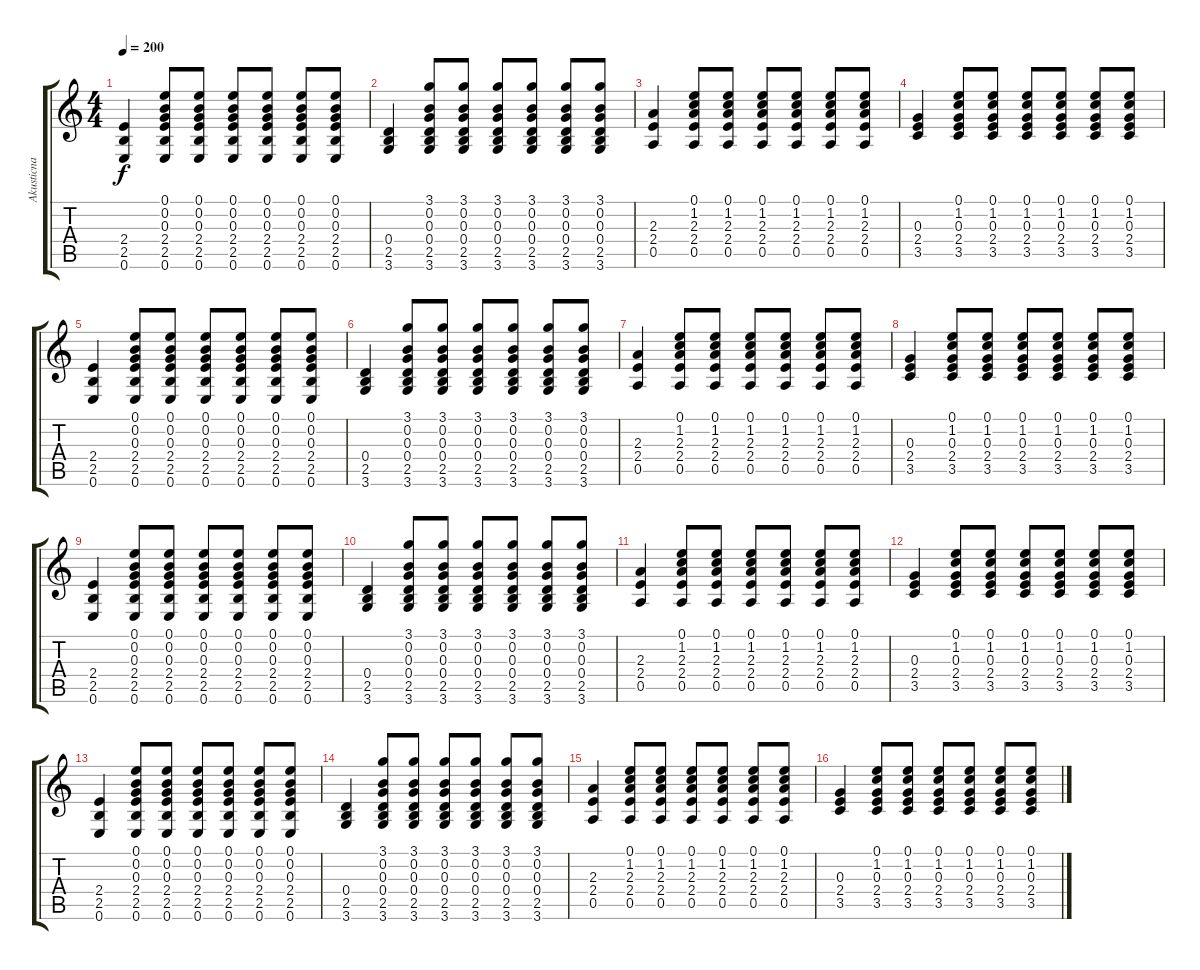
\track ("Akusticna gitara" "Akusticna ") {instrument acousticguitarsteel}
\staff {score tabs}
\tuning (E4 B3 G3 D3 A2 E2) {hide}
\ts (4 4)
\tempo 200
\clef g2
\ks c
(2.4 2.5 0.6).4{dy f} (0.1 0.2 0.3 2.4 2.5 0.6).8 (0.1 0.2 0.3 2.4 2.5 0.6).8 (0.1 0.2 0.3 2.4 2.5 0.6).8 (0.1 0.2 0.3 2.4 2.5 0.6).8 (0.1 0.2 0.3 2.4 2.5 0.6).8 (0.1 0.2 0.3 2.4 2.5 0.6).8 |
(0.4 2.5 3.6).4 (3.1 0.2 0.3 0.4 2.5 3.6).8 (3.1 0.2 0.3 0.4 2.5 3.6).8 (3.1 0.2 0.3 0.4 2.5 3.6).8 (3.1 0.2 0.3 0.4 2.5 3.6).8 (3.1 0.2 0.3 0.4 2.5 3.6).8 (3.1 0.2 0.3 0.4 2.5 3.6).8 |
(2.3 2.4 0.5).4 (0.1 1.2 2.3 2.4 0.5).8 (0.1 1.2 2.3 2.4 0.5).8 (0.1 1.2 2.3 2.4 0.5).8 (0.1 1.2 2.3 2.4 0.5).8 (0.1 1.2 2.3 2.4 0.5).8 (0.1 1.2 2.3 2.4 0.5).8 |
(0.3 2.4 3.5).4 (0.1 1.2 0.3 2.4 3.5).8 (0.1 1.2 0.3 2.4 3.5).8 (0.1 1.2 0.3 2.4 3.5).8 (0.1 1.2 0.3 2.4 3.5).8 (0.1 1.2 0.3 2.4 3.5).8 (0.1 1.2 0.3 2.4 3.5).8 |
(2.4 2.5 0.6).4 (0.1 0.2 0.3 2.4 2.5 0.6).8 (0.1 0.2 0.3 2.4 2.5 0.6).8 (0.1 0.2 0.3 2.4 2.5 0.6).8 (0.1 0.2 0.3 2.4 2.5 0.6).8 (0.1 0.2 0.3 2.4 2.5 0.6).8 (0.1 0.2 0.3 2.4 2.5 0.6).8 |
(0.4 2.5 3.6).4 (3.1 0.2 0.3 0.4 2.5 3.6).8 (3.1 0.2 0.3 0.4 2.5 3.6).8 (3.1 0.2 0.3 0.4 2.5 3.6).8 (3.1 0.2 0.3 0.4 2.5 3.6).8 (3.1 0.2 0.3 0.4 2.5 3.6).8 (3.1 0.2 0.3 0.4 2.5 3.6).8 |
(2.3 2.4 0.5).4 (0.1 1.2 2.3 2.4 0.5).8 (0.1 1.2 2.3 2.4 0.5).8 (0.1 1.2 2.3 2.4 0.5).8 (0.1 1.2 2.3 2.4 0.5).8 (0.1 1.2 2.3 2.4 0.5).8 (0.1 1.2 2.3 2.4 0.5).8 |
(0.3 2.4 3.5).4 (0.1 1.2 0.3 2.4 3.5).8 (0.1 1.2 0.3 2.4 3.5).8 (0.1 1.2 0.3 2.4 3.5).8 (0.1 1.2 0.3 2.4 3.5).8 (0.1 1.2 0.3 2.4 3.5).8 (0.1 1.2 0.3 2.4 3.5).8 |
(2.4 2.5 0.6).4 (0.1 0.2 0.3 2.4 2.5 0.6).8 (0.1 0.2 0.3 2.4 2.5 0.6).8 (0.1 0.2 0.3 2.4 2.5 0.6).8 (0.1 0.2 0.3 2.4 2.5 0.6).8 (0.1 0.2 0.3 2.4 2.5 0.6).8 (0.1 0.2 0.3 2.4 2.5 0.6).8 |
(0.4 2.5 3.6).4 (3.1 0.2 0.3 0.4 2.5 3.6).8 (3.1 0.2 0.3 0.4 2.5 3.6).8 (3.1 0.2 0.3 0.4 2.5 3.6).8 (3.1 0.2 0.3 0.4 2.5 3.6).8 (3.1 0.2 0.3 0.4 2.5 3.6).8 (3.1 0.2 0.3 0.4 2.5 3.6).8 |
(2.3 2.4 0.5).4 (0.1 1.2 2.3 2.4 0.5).8 (0.1 1.2 2.3 2.4 0.5).8 (0.1 1.2 2.3 2.4 0.5).8 (0.1 1.2 2.3 2.4 0.5).8 (0.1 1.2 2.3 2.4 0.5).8 (0.1 1.2 2.3 2.4 0.5).8 |
(0.3 2.4 3.5).4 (0.1 1.2 0.3 2.4 3.5).8 (0.1 1.2 0.3 2.4 3.5).8 (0.1 1.2 0.3 2.4 3.5).8 (0.1 1.2 0.3 2.4 3.5).8 (0.1 1.2 0.3 2.4 3.5).8 (0.1 1.2 0.3 2.4 3.5).8 |
(2.4 2.5 0.6).4 (0.1 0.2 0.3 2.4 2.5 0.6).8 (0.1 0.2 0.3 2.4 2.5 0.6).8 (0.1 0.2 0.3 2.4 2.5 0.6).8 (0.1 0.2 0.3 2.4 2.5 0.6).8 (0.1 0.2 0.3 2.4 2.5 0.6).8 (0.1 0.2 0.3 2.4 2.5 0.6).8 |
(0.4 2.5 3.6).4 (3.1 0.2 0.3 0.4 2.5 3.6).8 (3.1 0.2 0.3 0.4 2.5 3.6).8 (3.1 0.2 0.3 0.4 2.5 3.6).8 (3.1 0.2 0.3 0.4 2.5 3.6).8 (3.1 0.2 0.3 0.4 2.5 3.6).8 (3.1 0.2 0.3 0.4 2.5 3.6).8 |
(2.3 2.4 0.5).4 (0.1 1.2 2.3 2.4 0.5).8 (0.1 1.2 2.3 2.4 0.5).8 (0.1 1.2 2.3 2.4 0.5).8 (0.1 1.2 2.3 2.4 0.5).8 (0.1 1.2 2.3 2.4 0.5).8 (0.1 1.2 2.3 2.4 0.5).8 |
(0.3 2.4 3.5).4 (0.1 1.2 0.3 2.4 3.5).8 (0.1 1.2 0.3 2.4 3.5).8 (0.1 1.2 0.3 2.4 3.5).8 (0.1 1.2 0.3 2.4 3.5).8 (0.1 1.2 0.3 2.4 3.5).8 (0.1 1.2 0.3 2.4 3.5).8
